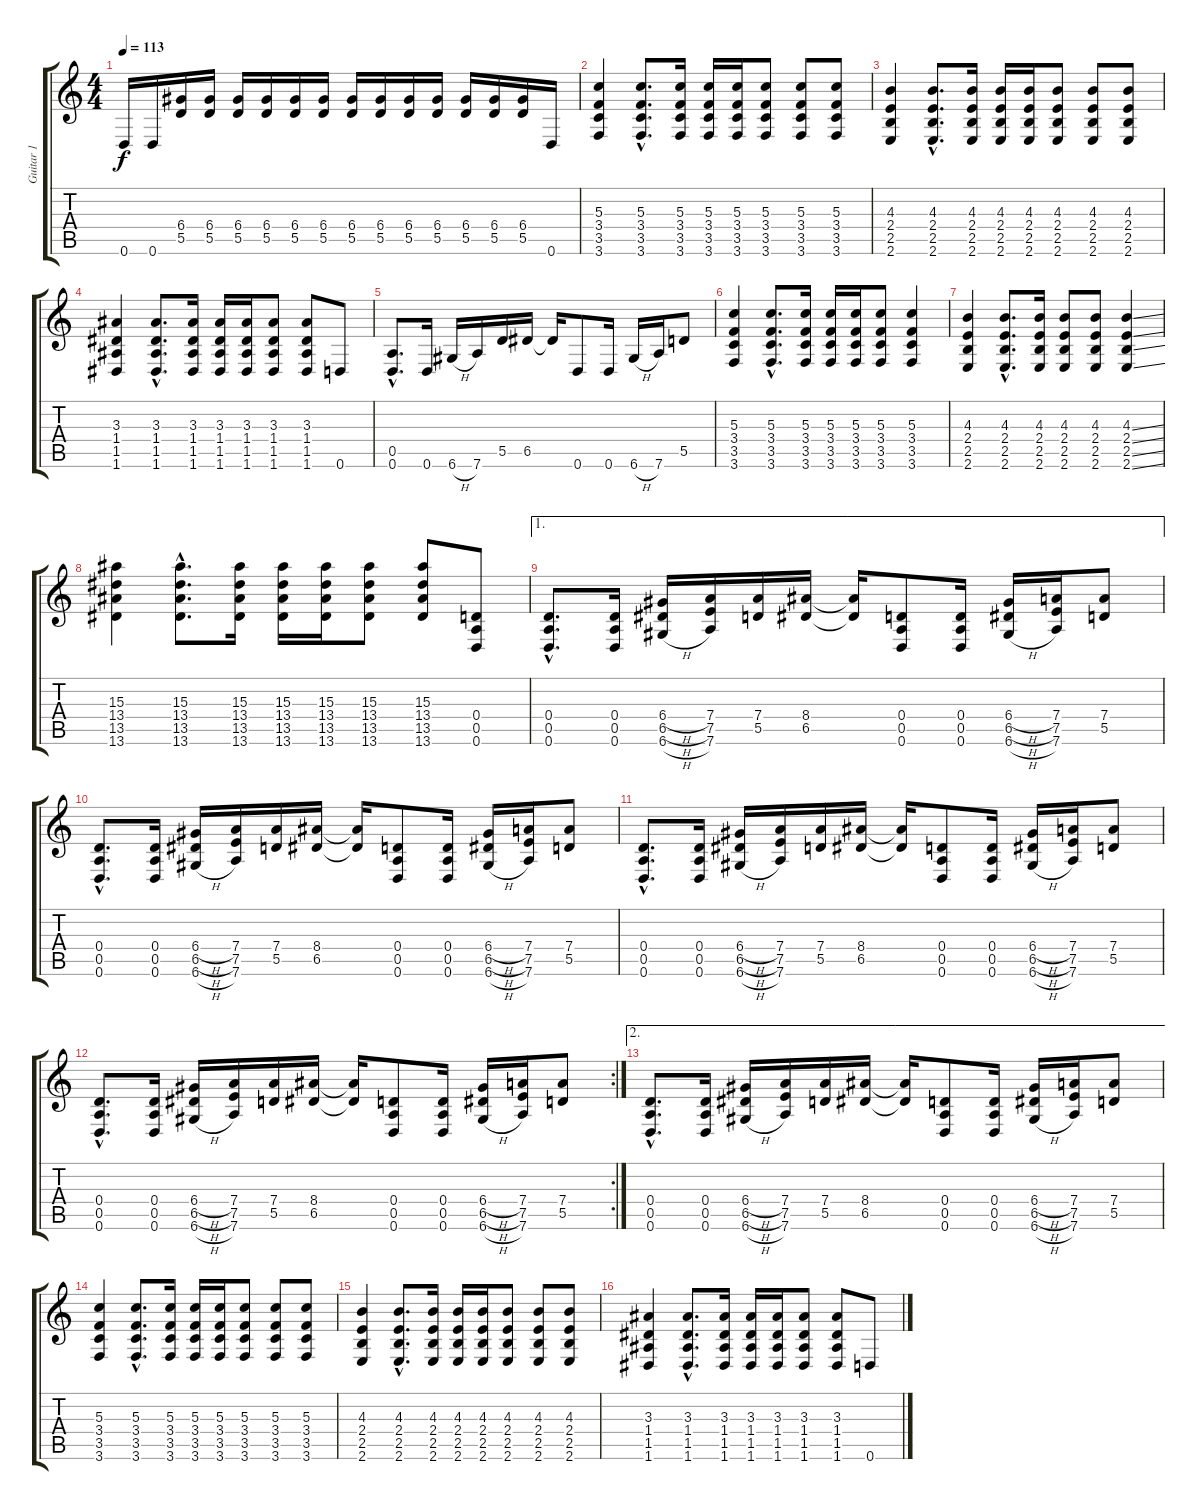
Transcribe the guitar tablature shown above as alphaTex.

\track ("Guitar 1" "Guitar 1") {instrument distortionguitar}
\staff {score tabs}
\tuning (E4 B3 G3 D3 A2 D2) {hide}
\ts (4 4)
\tempo 113
\clef g2
\ks c
0.6.16{dy f} 0.6.16 (6.4 5.5).16 (6.4 5.5).16 (6.4 5.5).16 (6.4 5.5).16 (6.4 5.5).16 (6.4 5.5).16 (6.4 5.5).16 (6.4 5.5).16 (6.4 5.5).16 (6.4 5.5).16 (6.4 5.5).16 (6.4 5.5).16 (6.4 5.5).16 0.6.16 |
(5.3 3.4 3.5 3.6).4 (5.3{hac} 3.4{hac} 3.5{hac} 3.6{hac}).8{d} (5.3 3.4 3.5 3.6).16 (5.3 3.4 3.5 3.6).16 (5.3 3.4 3.5 3.6).16 (5.3 3.4 3.5 3.6).8 (5.3 3.4 3.5 3.6).8 (5.3 3.4 3.5 3.6).8 |
(4.3 2.4 2.5 2.6).4 (4.3{hac} 2.4{hac} 2.5{hac} 2.6{hac}).8{d} (4.3 2.4 2.5 2.6).16 (4.3 2.4 2.5 2.6).16 (4.3 2.4 2.5 2.6).16 (4.3 2.4 2.5 2.6).8 (4.3 2.4 2.5 2.6).8 (4.3 2.4 2.5 2.6).8 |
(3.3 1.4 1.5 1.6).4 (3.3{hac} 1.4{hac} 1.5{hac} 1.6{hac}).8{d} (3.3 1.4 1.5 1.6).16 (3.3 1.4 1.5 1.6).16 (3.3 1.4 1.5 1.6).16 (3.3 1.4 1.5 1.6).8 (3.3 1.4 1.5 1.6).8 0.6.8 |
(0.5{hac} 0.6{hac}).8{d} 0.6.16 6.6{h}.16 7.6.16 5.5.16 6.5.16 6.5{t}.16 0.6.8 0.6.16 6.6{h}.16 7.6.16 5.5.8 |
(5.3 3.4 3.5 3.6).4 (5.3{hac} 3.4{hac} 3.5{hac} 3.6{hac}).8{d} (5.3 3.4 3.5 3.6).16 (5.3 3.4 3.5 3.6).16 (5.3 3.4 3.5 3.6).16 (5.3 3.4 3.5 3.6).8 (5.3 3.4 3.5 3.6).4 |
(4.3 2.4 2.5 2.6).4 (4.3{hac} 2.4{hac} 2.5{hac} 2.6{hac}).8{d} (4.3 2.4 2.5 2.6).16 (4.3 2.4 2.5 2.6).8 (4.3 2.4 2.5 2.6).8 (4.3{ss} 2.4{ss} 2.5{ss} 2.6{ss}).4 |
(15.3 13.4 13.5 13.6).4 (15.3{hac} 13.4{hac} 13.5{hac} 13.6{hac}).8{d} (15.3 13.4 13.5 13.6).16 (15.3 13.4 13.5 13.6).16 (15.3 13.4 13.5 13.6).16 (15.3 13.4 13.5 13.6).8 (15.3 13.4 13.5 13.6).8 (0.4 0.5 0.6).8 |
\ae 1
(0.4{hac} 0.5{hac} 0.6{hac}).8{d} (0.4 0.5 0.6).16 (6.4{h} 6.5{h} 6.6{h}).16 (7.4 7.5 7.6).16 (7.4 5.5).16 (8.4 6.5).16 (8.4{t} 6.5{t}).16 (0.4 0.5 0.6).8 (0.4 0.5 0.6).16 (6.4{h} 6.5{h} 6.6{h}).16 (7.4 7.5 7.6).16 (7.4 5.5).8 |
(0.4{hac} 0.5{hac} 0.6{hac}).8{d} (0.4 0.5 0.6).16 (6.4{h} 6.5{h} 6.6{h}).16 (7.4 7.5 7.6).16 (7.4 5.5).16 (8.4 6.5).16 (8.4{t} 6.5{t}).16 (0.4 0.5 0.6).8 (0.4 0.5 0.6).16 (6.4{h} 6.5{h} 6.6{h}).16 (7.4 7.5 7.6).16 (7.4 5.5).8 |
(0.4{hac} 0.5{hac} 0.6{hac}).8{d} (0.4 0.5 0.6).16 (6.4{h} 6.5{h} 6.6{h}).16 (7.4 7.5 7.6).16 (7.4 5.5).16 (8.4 6.5).16 (8.4{t} 6.5{t}).16 (0.4 0.5 0.6).8 (0.4 0.5 0.6).16 (6.4{h} 6.5{h} 6.6{h}).16 (7.4 7.5 7.6).16 (7.4 5.5).8 |
\rc 2
(0.4{hac} 0.5{hac} 0.6{hac}).8{d} (0.4 0.5 0.6).16 (6.4{h} 6.5{h} 6.6{h}).16 (7.4 7.5 7.6).16 (7.4 5.5).16 (8.4 6.5).16 (8.4{t} 6.5{t}).16 (0.4 0.5 0.6).8 (0.4 0.5 0.6).16 (6.4{h} 6.5{h} 6.6{h}).16 (7.4 7.5 7.6).16 (7.4 5.5).8 |
\ae 2
(0.4{hac} 0.5{hac} 0.6{hac}).8{d} (0.4 0.5 0.6).16 (6.4{h} 6.5{h} 6.6{h}).16 (7.4 7.5 7.6).16 (7.4 5.5).16 (8.4 6.5).16 (8.4{t} 6.5{t}).16 (0.4 0.5 0.6).8 (0.4 0.5 0.6).16 (6.4{h} 6.5{h} 6.6{h}).16 (7.4 7.5 7.6).16 (7.4 5.5).8 |
(5.3 3.4 3.5 3.6).4 (5.3{hac} 3.4{hac} 3.5{hac} 3.6{hac}).8{d} (5.3 3.4 3.5 3.6).16 (5.3 3.4 3.5 3.6).16 (5.3 3.4 3.5 3.6).16 (5.3 3.4 3.5 3.6).8 (5.3 3.4 3.5 3.6).8 (5.3 3.4 3.5 3.6).8 |
(4.3 2.4 2.5 2.6).4 (4.3{hac} 2.4{hac} 2.5{hac} 2.6{hac}).8{d} (4.3 2.4 2.5 2.6).16 (4.3 2.4 2.5 2.6).16 (4.3 2.4 2.5 2.6).16 (4.3 2.4 2.5 2.6).8 (4.3 2.4 2.5 2.6).8 (4.3 2.4 2.5 2.6).8 |
(3.3 1.4 1.5 1.6).4 (3.3{hac} 1.4{hac} 1.5{hac} 1.6{hac}).8{d} (3.3 1.4 1.5 1.6).16 (3.3 1.4 1.5 1.6).16 (3.3 1.4 1.5 1.6).16 (3.3 1.4 1.5 1.6).8 (3.3 1.4 1.5 1.6).8 0.6.8
